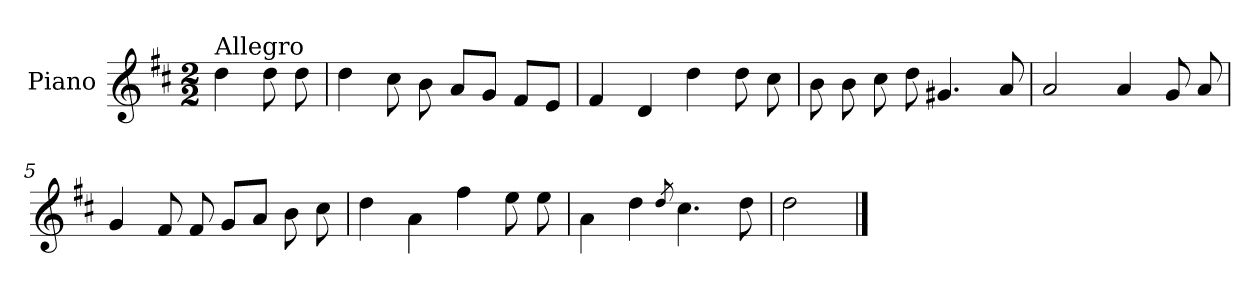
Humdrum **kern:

**kern
*part1
*staff1
*I"Piano
*I'Pno.
*clefG2
*k[f#c#]
*M2/2
=
!LO:TX:a:t=Allegro
4dd\
8dd\
8dd\
=1
4dd\
8cc#\
8b\
8a/L
8g/J
8f#/L
8e/J
=2
4f#/
4d/
4dd\
8dd\
8cc#\
!!LO:LB:g=z
=3
8b\
8b\
8cc#\
8dd\
4.g#X/
8a/
=4
2a/
4a/
8g/
8a/
=5
4g/
8f#/
8f#/
8g/L
8a/J
8b\
8cc#\
!!LO:LB:g=z
=6
4dd\
4a\
4ff#\
8ee\
8ee\
=7
4a\
4dd\
8qdd/
4.cc#\
8dd\
=8
2dd\
==
*-
